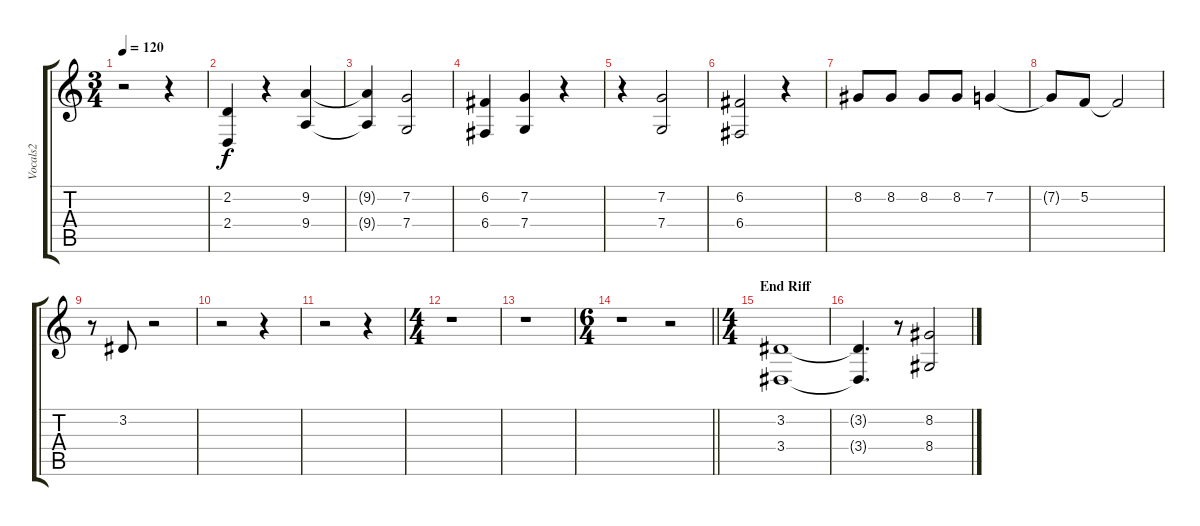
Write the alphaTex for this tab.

\track ("Vocals2" "Vocals2") {instrument stringensemble2}
\staff {score tabs}
\tuning (E4 C4 G3 C3 G2 C2) {hide}
\ts (3 4)
\tempo 120
\clef g2
\ks c
r.2{dy f} r.4 |
(2.2 2.4).4 r.4 (9.2 9.4).4 |
(9.2{t} 9.4{t}).4 (7.2 7.4).2 |
(6.2 6.4).4 (7.2 7.4).4 r.4 |
r.4 (7.2 7.4).2 |
(6.2 6.4).2 r.4 |
8.2.8 8.2.8 8.2.8 8.2.8 7.2.4 |
7.2{t}.8 5.2.8 5.2{t}.2 |
r.8 3.2.8 r.2 |
r.2 r.4 |
r.2 r.4 |
\ts (4 4)
r.1 |
r.1 |
\ts (6 4)
\barLineRight lightlight
r.1 r.2 |
\ts (4 4)
\section ("" "End Riff")
(3.2 3.4).1 |
(3.2{t} 3.4{t}).4{d} r.8 (8.2 8.4).2
